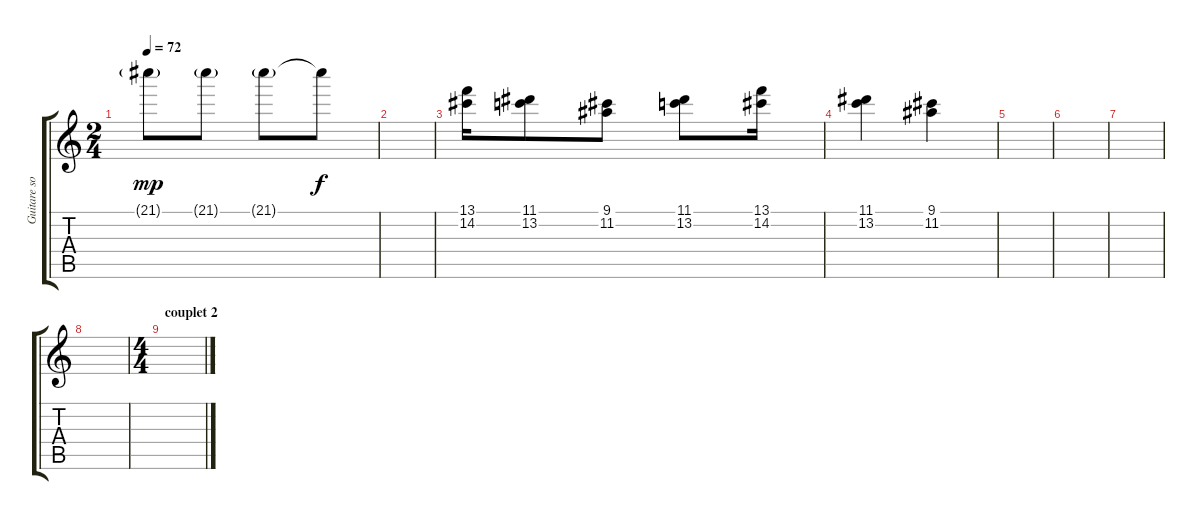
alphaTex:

\track ("Guitare solo 2" "Guitare so") {instrument acousticguitarnylon}
\staff {score tabs}
\tuning (E4 B3 G3 D3 A2 E2) {hide}
\ts (2 4)
\tempo 72
\clef g2
\ks c
21.1{g}.8{dy mp} 21.1{g}.8 21.1{g}.8 21.1{t}.8{dy f} |
|
(13.1 14.2).16 (11.1 13.2).8 (9.1 11.2).8 (11.1 13.2).8 (13.1 14.2).16 |
(11.1 13.2).4 (9.1 11.2).4 |
|
|
|
|
\ts (4 4)
\section ("" "couplet 2")
